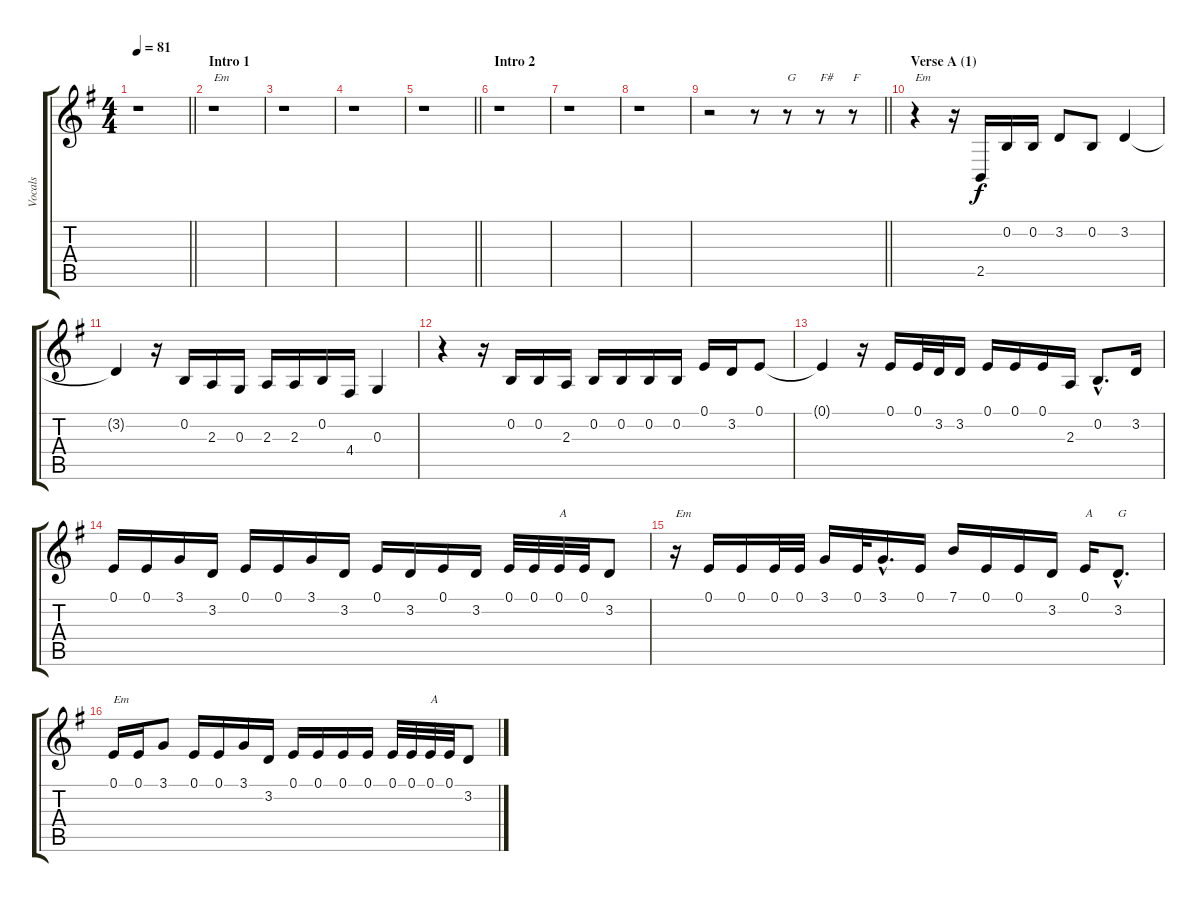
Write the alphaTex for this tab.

\track ("Vocals" "Vocals") {instrument sopranosax}
\staff {score tabs}
\tuning (E4 B3 G3 D3 A2 E2) {hide}
\ts (4 4)
\tempo 81
\clef g2
\barLineRight lightlight
\ks g
r.1{dy f instrument sopranosax} |
\section ("" "Intro 1")
r.1{txt "Em"} |
r.1 |
r.1 |
\barLineRight lightlight
r.1 |
\section ("" "Intro 2")
r.1 |
r.1 |
r.1 |
\barLineRight lightlight
r.2 r.8 r.8{txt "G"} r.8{txt "F#"} r.8{txt "F"} |
\section ("" "Verse A (1)")
r.4{txt "Em"} r.16 2.5.16 0.2.16 0.2.16 3.2.8 0.2.8 3.2.4 |
3.2{t}.4 r.16 0.2.16 2.3.16 0.3.16 2.3.16 2.3.16 0.2.16 4.4.16 0.3.4 |
r.4 r.16 0.2.16 0.2.16 2.3.16 0.2.16 0.2.16 0.2.16 0.2.16 0.1.16 3.2.16 0.1.8 |
0.1{t}.4 r.16 0.1.16 0.1.32 3.2.32 3.2.16 0.1.16 0.1.16 0.1.16 2.3.16 0.2{hac}.8{d} 3.2.16 |
0.1.16 0.1.16 3.1.16 3.2.16 0.1.16 0.1.16 3.1.16 3.2.16 0.1.16 3.2.16 0.1.16 3.2.16 0.1.32 0.1.32 0.1.32{txt "A"} 0.1.32 3.2.8 |
r.16{txt "Em"} 0.1.16 0.1.16 0.1.32 0.1.32 3.1.16 0.1.32 3.1{hac}.16{d} 0.1.16 7.1.16 0.1.16 0.1.16 3.2.16 0.1.16{txt "A"} 3.2{hac}.8{d txt "G"} |
0.1.16{txt "Em"} 0.1.16 3.1.8 0.1.16 0.1.16 3.1.16 3.2.16 0.1.16 0.1.16 0.1.16 0.1.16 0.1.32 0.1.32 0.1.32{txt "A"} 0.1.32 3.2.8
